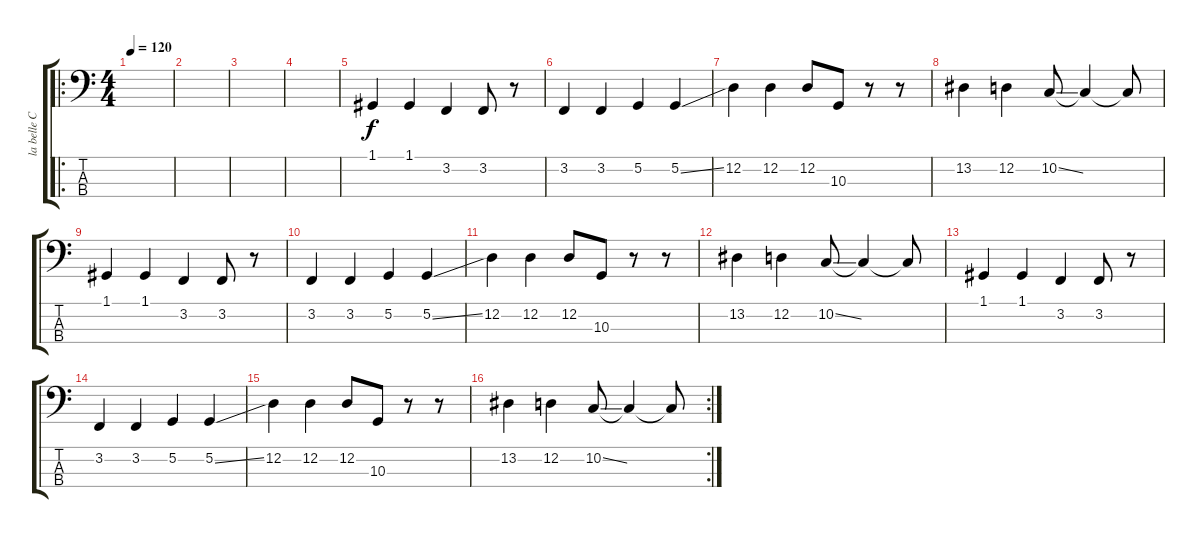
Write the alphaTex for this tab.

\track ("la belle Charlotte pas corrigé" "la belle C") {instrument lead8bassandlead}
\staff {score tabs}
\tuning (G2 D2 A1 E1) {hide}
\ro
\ts (4 4)
\tempo 120
\clef f4
\ks c
|
|
|
|
1.1.4 1.1.4 3.2.4 3.2.8 r.8 |
3.2.4 3.2.4 5.2.4 5.2{ss}.4 |
12.2.4 12.2.4 12.2.8 10.3.8 r.8 r.8 |
13.2.4 12.2.4 10.2{ss}.8 10.2{t}.4 10.2{t}.8 |
1.1.4 1.1.4 3.2.4 3.2.8 r.8 |
3.2.4 3.2.4 5.2.4 5.2{ss}.4 |
12.2.4 12.2.4 12.2.8 10.3.8 r.8 r.8 |
13.2.4 12.2.4 10.2{ss}.8 10.2{t}.4 10.2{t}.8 |
1.1.4 1.1.4 3.2.4 3.2.8 r.8 |
3.2.4 3.2.4 5.2.4 5.2{ss}.4 |
12.2.4 12.2.4 12.2.8 10.3.8 r.8 r.8 |
\rc 2
13.2.4 12.2.4 10.2{ss}.8 10.2{t}.4 10.2{t}.8
